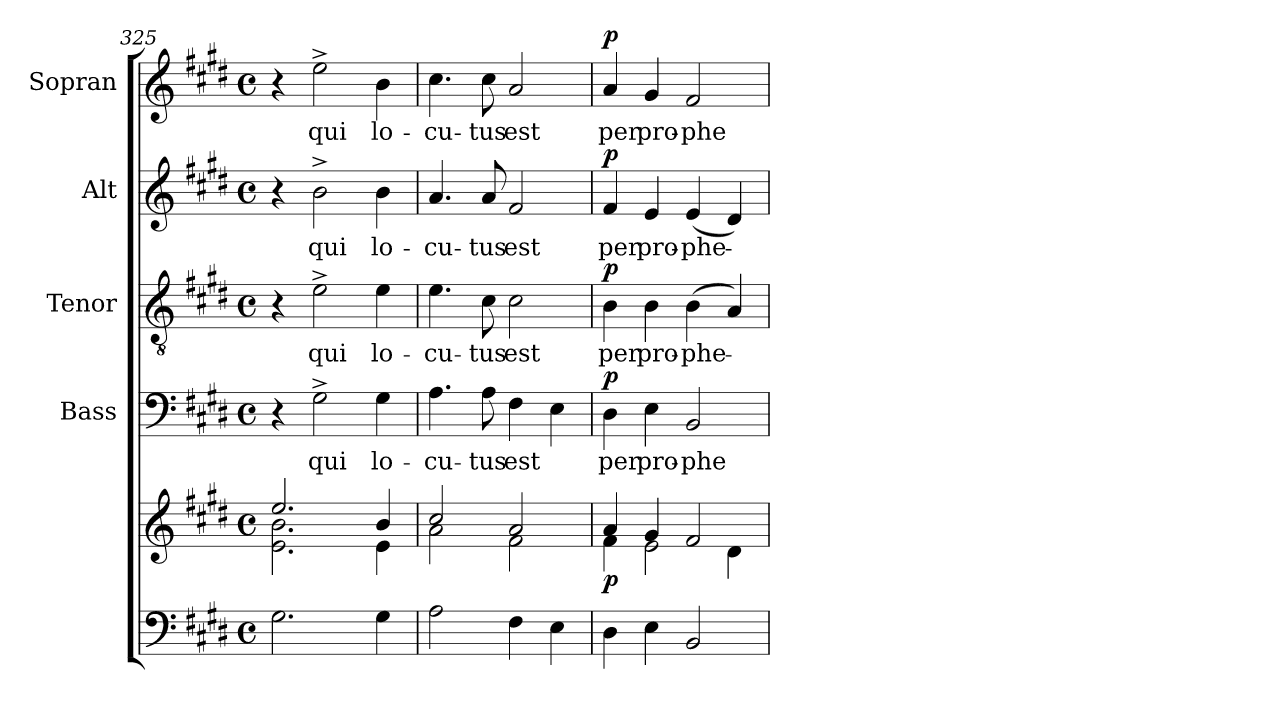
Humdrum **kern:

**kern	**kern	**dynam	**kern	**text	**dynam	**kern	**text	**dynam	**kern	**text	**dynam	**kern	**text	**dynam
*part5	*part5	*part5	*part4	*part4	*part4	*part3	*part3	*part3	*part2	*part2	*part2	*part1	*part1	*part1
*staff6	*staff5	*staff5/6	*staff4	*staff4	*staff4	*staff3	*staff3	*staff3	*staff2	*staff2	*staff2	*staff1	*staff1	*staff1
*	*	*	*I"Bass	*	*	*I"Tenor	*	*	*I"Alt	*	*	*I"Sopran	*	*
*	*	*	*I'B.	*	*	*I'T.	*	*	*I'A.	*	*	*I'S.	*	*
*clefF4	*clefG2	*	*clefF4	*	*	*clefGv2	*	*	*clefG2	*	*	*clefG2	*	*
*k[f#c#g#d#]	*k[f#c#g#d#]	*	*k[f#c#g#d#]	*	*	*k[f#c#g#d#]	*	*	*k[f#c#g#d#]	*	*	*k[f#c#g#d#]	*	*
*E:	*E:	*	*E:	*	*	*E:	*	*	*E:	*	*	*E:	*	*
*M4/4	*M4/4	*	*M4/4	*	*	*M4/4	*	*	*M4/4	*	*	*M4/4	*	*
*met(c)	*met(c)	*	*met(c)	*	*	*met(c)	*	*	*met(c)	*	*	*met(c)	*	*
=325	=325	=325	=325	=325	=325	=325	=325	=325	=325	=325	=325	=325	=325	=325
*	*^	*	*	*	*	*	*	*	*	*	*	*	*	*
2.G#\	2.ee/	2.e\ 2.b\	.	4r	.	.	4r	.	.	4r	.	.	4r	.	.
!	!	!	!	!	!LO:LY:b	!	!	!LO:LY:b	!	!	!LO:LY:b	!	!	!LO:LY:b	!
.	.	.	.	2G#^>\	qui	.	2e^>\	qui	.	2b^>\	qui	.	2ee^>\	qui	.
!	!	!	!	!	!LO:LY:b	!	!	!LO:LY:b	!	!	!LO:LY:b	!	!	!LO:LY:b	!
4G#\	4b/	4e\	.	4G#\	lo-	.	4e\	lo-	.	4b\	lo-	.	4b\	lo-	.
=326	=326	=326	=326	=326	=326	=326	=326	=326	=326	=326	=326	=326	=326	=326	=326
!	!	!	!	!	!LO:LY:b	!	!	!LO:LY:b	!	!	!LO:LY:b	!	!	!LO:LY:b	!
2A\	2cc#/	2a\	.	4.A\	-cu-	.	4.e\	-cu-	.	4.a/	-cu-	.	4.cc#\	-cu-	.
!	!	!	!	!	!LO:LY:b	!	!	!LO:LY:b	!	!	!LO:LY:b	!	!	!LO:LY:b	!
.	.	.	.	8A\	-tus	.	8c#\	-tus	.	8a/	-tus	.	8cc#\	-tus	.
!	!	!	!	!	!LO:LY:b	!	!	!LO:LY:b	!	!	!LO:LY:b	!	!	!LO:LY:b	!
4F#\	2a/	2f#\	.	4F#\	est	.	2c#\	est	.	2f#/	est	.	2a/	est	.
4E\	.	.	.	4E\	.	.	.	.	.	.	.	.	.	.	.
=327	=327	=327	=327	=327	=327	=327	=327	=327	=327	=327	=327	=327	=327	=327	=327
!	!	!	!LO:DY:b	!	!LO:LY:b	!LO:DY:a	!	!LO:LY:b	!LO:DY:a	!	!LO:LY:b	!LO:DY:a	!	!LO:LY:b	!LO:DY:a
4D#\	4a/	4f#\	p	4D#\	per	p	4B\	per	p	4f#/	per	p	4a/	per	p
!	!	!	!	!	!LO:LY:b	!	!	!LO:LY:b	!	!	!LO:LY:b	!	!	!LO:LY:b	!
4E\	4g#/	2e\	.	4E\	pro-	.	4B\	pro-	.	4e/	pro-	.	4g#/	pro-	.
!	!	!	!	!	!LO:LY:b	!	!	!LO:LY:b	!	!	!LO:LY:b	!	!	!LO:LY:b	!
2BB/	2f#/	.	.	2BB/	-phe-	.	(>4B\	-phe-	.	(<4e/	-phe-	.	2f#/	-phe-	.
.	.	4d#\	.	.	.	.	4A/)	.	.	4d#/)	.	.	.	.	.
*	*v	*v	*	*	*	*	*	*	*	*	*	*	*	*	*
=	=	=	=	=	=	=	=	=	=	=	=	=	=	=
*-	*-	*-	*-	*-	*-	*-	*-	*-	*-	*-	*-	*-	*-	*-
